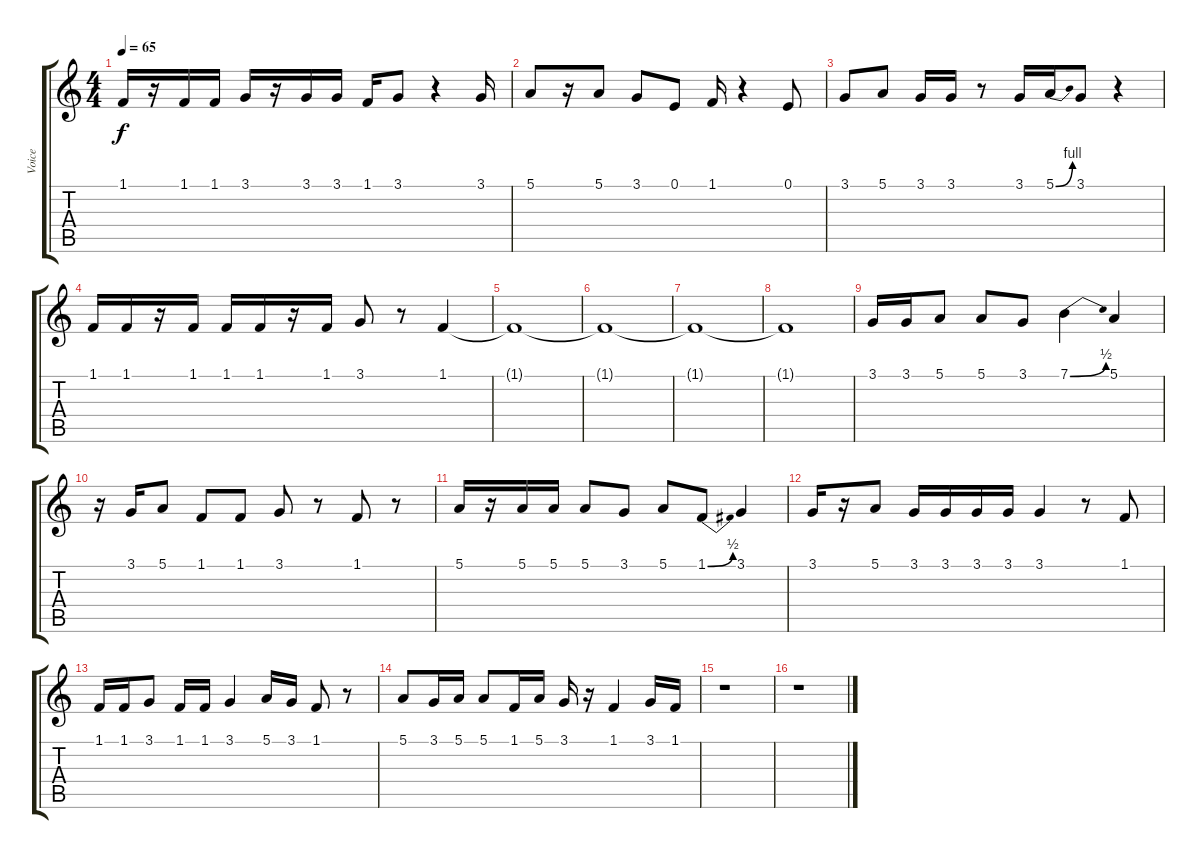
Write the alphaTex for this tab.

\track ("Voice" "Voice") {instrument pad1newage}
\staff {score tabs}
\tuning (E4 B3 G3 D3 A2 E2) {hide}
\ts (4 4)
\tempo 65
\clef g2
\ks c
1.1.16{dy f} r.16 1.1.16 1.1.16 3.1.16 r.16 3.1.16 3.1.16 1.1.16 3.1.8 r.4 3.1.16 |
5.1.8 r.16 5.1.8 3.1.8 0.1.8 1.1.16 r.4 0.1.8 |
3.1.8 5.1.8 3.1.16 3.1.16 r.8 3.1.16 5.1{be (bend 0 0 60 4)}.16 3.1.8 r.4 |
1.1.16 1.1.16 r.16 1.1.16 1.1.16 1.1.16 r.16 1.1.16 3.1.8 r.8 1.1.4 |
1.1{t}.1{volume 8} |
1.1{t}.1 |
1.1{t}.1{volume 6} |
1.1{t}.1 |
3.1.16{volume 10} 3.1.16 5.1.8 5.1.8 3.1.8 7.1{be (bend 0 0 60 2)}.4 5.1.4 |
r.16 3.1.16 5.1.8 1.1.8 1.1.8 3.1.8 r.8 1.1.8 r.8 |
5.1.16 r.16 5.1.16 5.1.16 5.1.8 3.1.8 5.1.8 1.1{be (bend 0 0 60 2)}.8 3.1.4 |
3.1.16 r.16 5.1.8 3.1.16 3.1.16 3.1.16 3.1.16 3.1.4 r.8 1.1.8 |
1.1.16 1.1.16 3.1.8 1.1.16 1.1.16 3.1.4 5.1.16 3.1.16 1.1.8 r.8 |
5.1.8 3.1.16 5.1.16 5.1.8 1.1.16 5.1.16 3.1.16 r.16 1.1.4 3.1.16 1.1.16 |
r.1 |
r.1
